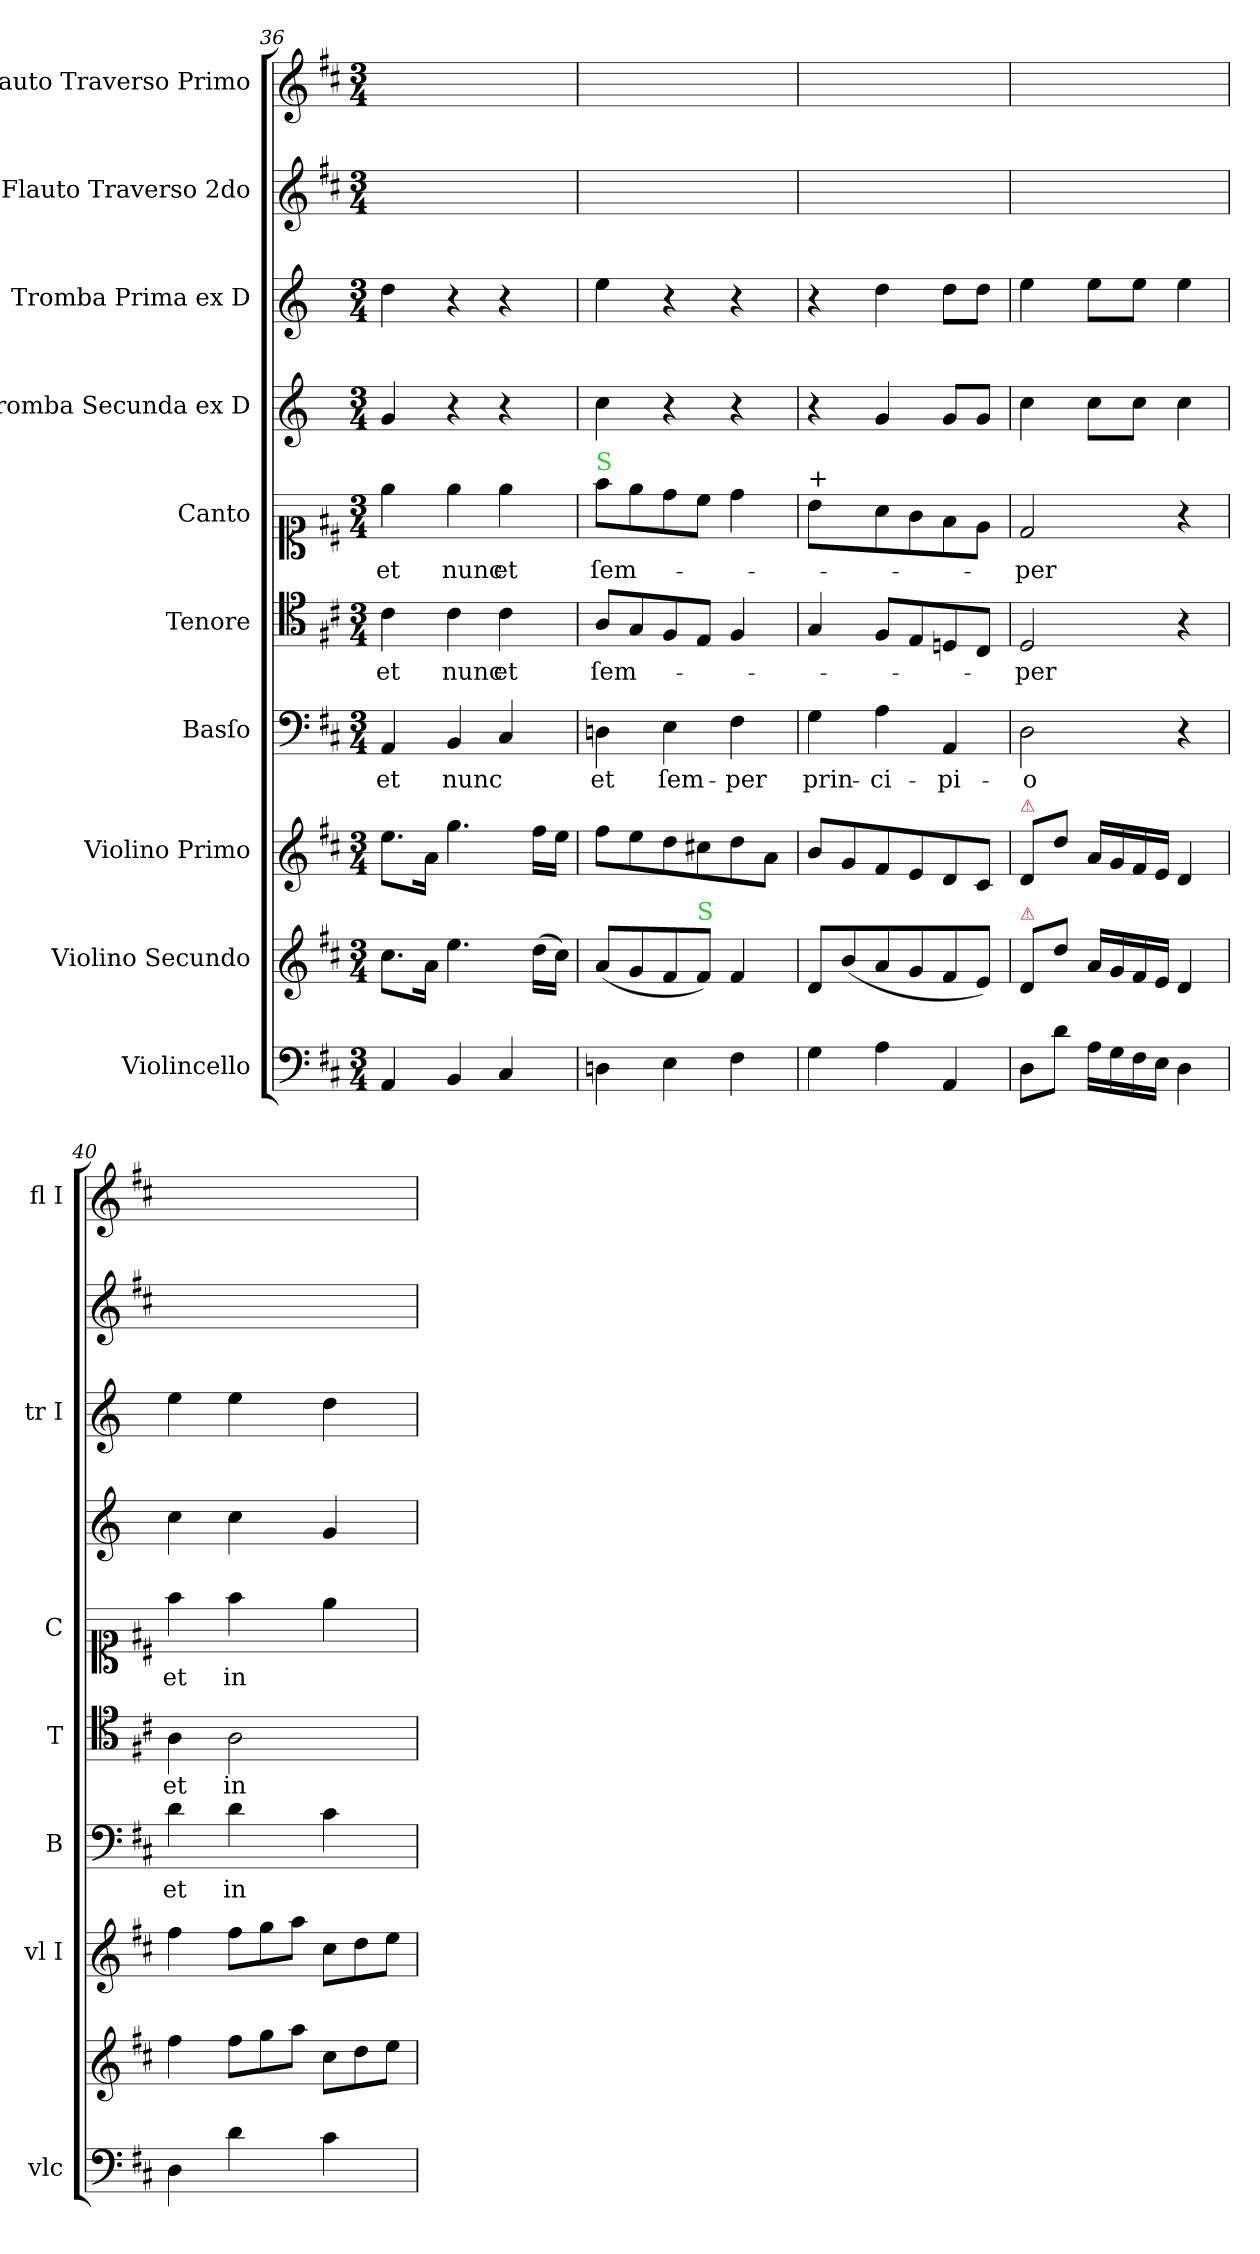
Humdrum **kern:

**kern	**kern	**kern	**kern	**text	**kern	**text	**kern	**text	**kern	**kern	**kern	**kern
*part10	*part9	*part8	*part7	*part7	*part6	*part6	*part5	*part5	*part4	*part3	*part2	*part1
*staff10	*staff9	*staff8	*staff7	*staff7	*staff6	*staff6	*staff5	*staff5	*staff4	*staff3	*staff2	*staff1
*I"Violincello	*I"Violino Secundo	*I"Violino Primo	*I"Basſo	*	*I"Tenore	*	*I"Canto	*	*I"Tromba Secunda ex D	*I"Tromba Prima ex D	*I"Flauto Traverso 2do	*I"Flauto Traverso Primo
*I'vlc	*	*I'vl I	*I'B	*	*I'T	*	*I'C	*	*	*I'tr I	*	*I'fl I
*clefF4	*clefG2	*clefG2	*clefF4	*	*clefC4	*	*clefC1	*	*clefG2	*clefG2	*clefG2	*clefG2
*	*	*	*	*	*	*	*	*	*ITrd-1c-2	*ITrd-1c-2	*	*
*k[f#c#]	*k[f#c#]	*k[f#c#]	*k[f#c#]	*	*k[f#c#]	*	*k[f#c#]	*	*k[f#c#]	*k[f#c#]	*k[f#c#]	*k[f#c#]
*M3/4	*M3/4	*M3/4	*M3/4	*	*M3/4	*	*M3/4	*	*M3/4	*M3/4	*M3/4	*M3/4
=36	=36	=36	=36	=36	=36	=36	=36	=36	=36	=36	=36	=36
4AA/	8.cc#\L	8.ee\L	4AA/	et	4c#\	et	4ee\	et	4a/	4ee\	2.ryy	2.ryy
.	16a\Jk	16a\Jk	.	.	.	.	.	.	.	.	.	.
4BB/	4.ee\	4.gg\	4BB/	nunc	4c#\	nunc	4ee\	nunc	4r	4r	.	.
4C#/	.	.	4C#/	.	4c#\	et	4ee\	et	4r	4r	.	.
.	(16dd\LL	16ff#\LL	.	.	.	.	.	.	.	.	.	.
.	16cc#\JJ)	16ee\JJ	.	.	.	.	.	.	.	.	.	.
=37	=37	=37	=37	=37	=37	=37	=37	=37	=37	=37	=37	=37
!	!	!	!	!	!	!	!LO:TX:a:color=limegreen:t=S	!	!	!	!	!
4Dn\	(8a/L	8ff#\L	4Dn\	et	8A/L	ſem-	8ff#\L	ſem-	4dd\	4ff#\	2.ryy	2.ryy
.	8g/	8ee\	.	.	8G/	.	8ee\	.	.	.	.	.
4E\	8f#/	8dd\	4E\	ſem-	8F#/	.	8dd\	.	4r	4r	.	.
!	!LO:TX:a:color=limegreen:t=S	!	!	!	!	!	!	!	!	!	!	!
.	8f#/J)	8cc#X\	.	.	8E/J	.	8cc#\J	.	.	.	.	.
4F#\	4f#/	8dd\	4F#\	-per	4F#/	.	4dd\	.	4r	4r	.	.
.	.	8a\J	.	.	.	.	.	.	.	.	.	.
=38	=38	=38	=38	=38	=38	=38	=38	=38	=38	=38	=38	=38
!	!	!	!	!	!	!	!LO:TX:a:t=+	!	!	!	!	!
!	!	!	!	!	!	!	!LO:N:vis=8	!	!	!	!	!
4G\	8d/L	8b/L	4G\	prin-	4G/	.	4b\L	.	4r	4r	2.ryy	2.ryy
.	(8b/	8g/	.	.	.	.	.	.	.	.	.	.
4A\	8a/	8f#/	4A\	-ci-	8F#/L	.	8a\	.	4a/	4ee\	.	.
.	8g/	8e/	.	.	8E/	.	8g\	.	.	.	.	.
4AA/	8f#/	8d/	4AA/	-pi-	8Dn/	.	8f#\	.	8a/L	8ee\L	.	.
.	8e/J)	8c#/J	.	.	8C#/J	.	8e\J	.	8a/J	8ee\J	.	.
=39	=39	=39	=39	=39	=39	=39	=39	=39	=39	=39	=39	=39
!	!	!LO:TX:a:color=crimson:t=⚠	!	!	!	!	!	!	!	!	!	!
!	!LO:TX:a:color=crimson:t=⚠	!	!	!	!	!	!	!	!	!	!	!
8D\L	8d/L	8d/L	2D\	-o	2D/	-per	2d/	-per	4dd\	4ff#\	2.ryy	2.ryy
8d\J	8dd\J	8dd\J	.	.	.	.	.	.	.	.	.	.
16A\LL	16a/LL	16a/LL	.	.	.	.	.	.	8dd\L	8ff#\L	.	.
16G\	16g/	16g/	.	.	.	.	.	.	.	.	.	.
16F#\	16f#/	16f#/	.	.	.	.	.	.	8dd\J	8ff#\J	.	.
16E\JJ	16e/JJ	16e/JJ	.	.	.	.	.	.	.	.	.	.
4D\	4d/	4d/	4r	.	4r	.	4r	.	4dd\	4ff#\	.	.
=40	=40	=40	=40	=40	=40	=40	=40	=40	=40	=40	=40	=40
4D\	4ff#\	4ff#\	4d\	et	4A\	et	4ff#\	et	4dd\	4ff#\	2.ryy	2.ryy
*	*Xtuplet	*Xtuplet	*	*	*	*	*	*	*	*	*	*
4d\	12ff#\L	12ff#\L	4d\	in	2A\	in	4ff#\	in	4dd\	4ff#\	.	.
.	12gg\	12gg\	.	.	.	.	.	.	.	.	.	.
.	12aa\J	12aa\J	.	.	.	.	.	.	.	.	.	.
4c#\	12cc#\L	12cc#\L	4c#\	.	.	.	4ee\	.	4a/	4ee\	.	.
.	12dd\	12dd\	.	.	.	.	.	.	.	.	.	.
.	12ee\J	12ee\J	.	.	.	.	.	.	.	.	.	.
=	=	=	=	=	=	=	=	=	=	=	=	=
*-	*-	*-	*-	*-	*-	*-	*-	*-	*-	*-	*-	*-
